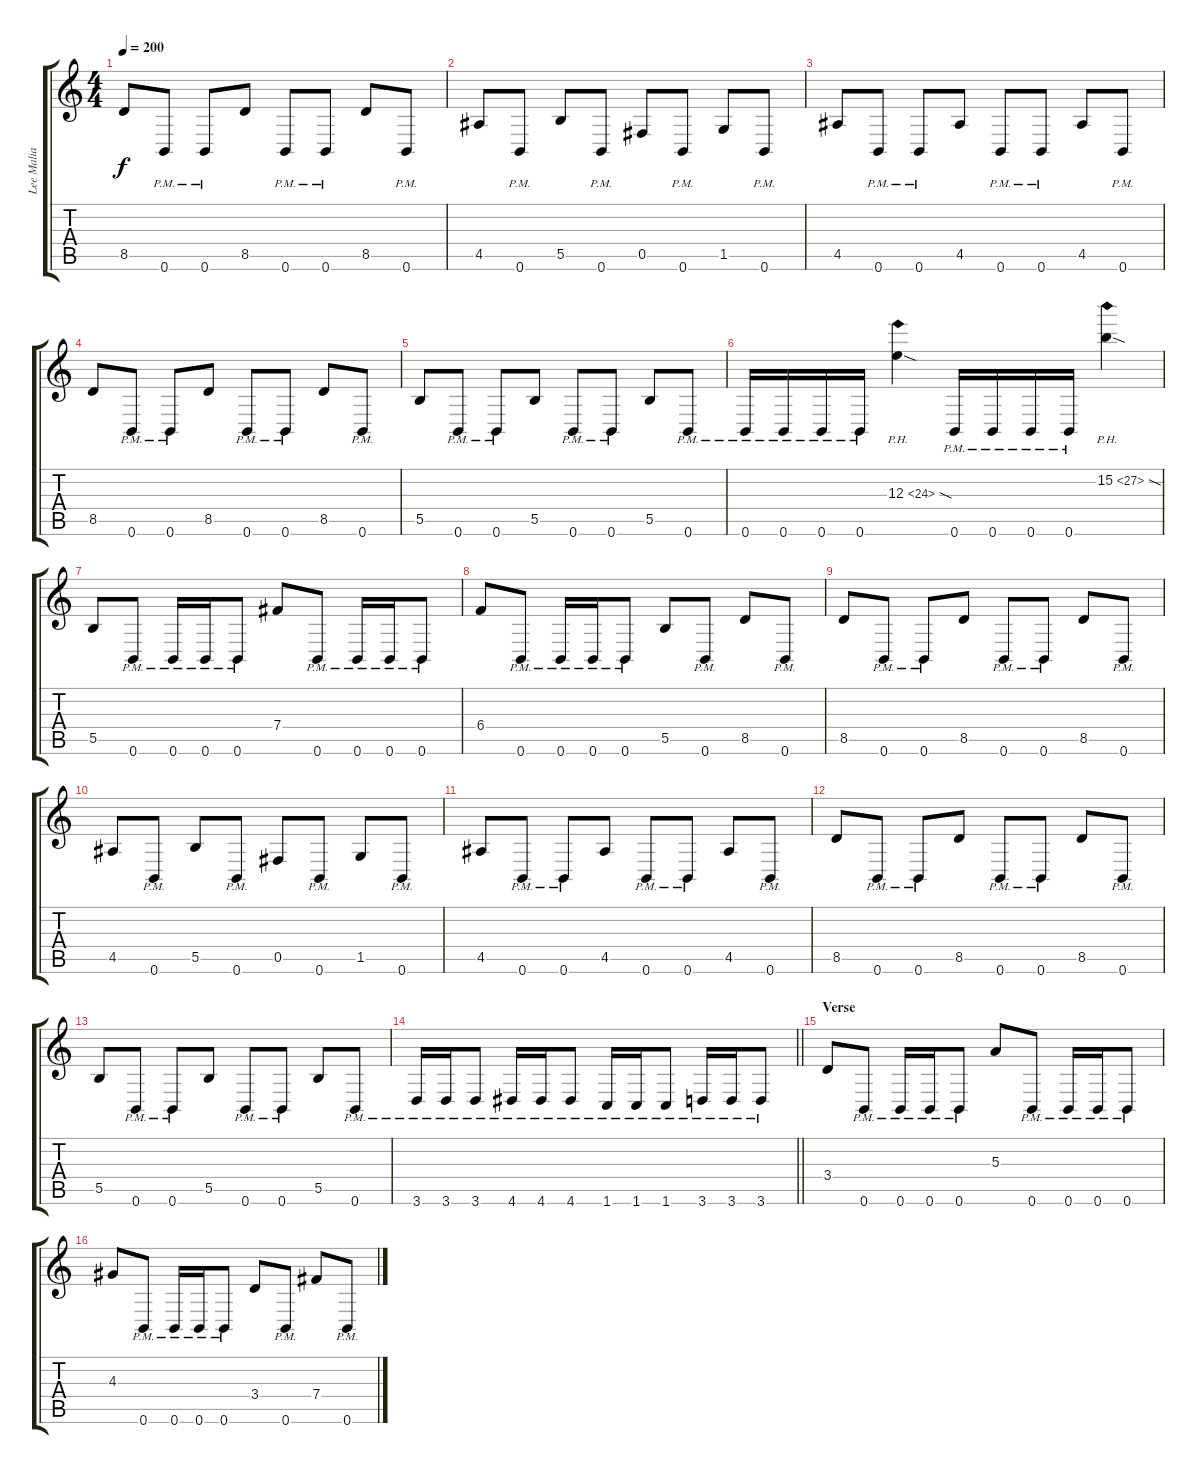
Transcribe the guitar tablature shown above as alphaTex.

\track ("Lee Malia" "Lee Malia") {instrument distortionguitar}
\staff {score tabs}
\tuning (Db4 Ab3 E3 B2 Gb2 B1) {hide}
\ts (4 4)
\tempo 200
\clef g2
\ks c
8.5.8{dy f} 0.6{pm}.8 0.6{pm}.8 8.5.8 0.6{pm}.8 0.6{pm}.8 8.5.8 0.6{pm}.8 |
4.5.8 0.6{pm}.8 5.5.8 0.6{pm}.8 0.5.8 0.6{pm}.8 1.5.8 0.6{pm}.8 |
4.5.8 0.6{pm}.8 0.6{pm}.8 4.5.8 0.6{pm}.8 0.6{pm}.8 4.5.8 0.6{pm}.8 |
8.5.8 0.6{pm}.8 0.6{pm}.8 8.5.8 0.6{pm}.8 0.6{pm}.8 8.5.8 0.6{pm}.8 |
5.5.8 0.6{pm}.8 0.6{pm}.8 5.5.8 0.6{pm}.8 0.6{pm}.8 5.5.8 0.6{pm}.8 |
0.6{pm}.16 0.6{pm}.16 0.6{pm}.16 0.6{pm}.16 12.3{ph 12 sod}.4 0.6{pm}.16 0.6{pm}.16 0.6{pm}.16 0.6{pm}.16 15.2{ph 12 sod}.4 |
5.5.8 0.6{pm}.8 0.6{pm}.16 0.6{pm}.16 0.6{pm}.8 7.4.8 0.6{pm}.8 0.6{pm}.16 0.6{pm}.16 0.6{pm}.8 |
6.4.8 0.6{pm}.8 0.6{pm}.16 0.6{pm}.16 0.6{pm}.8 5.5.8 0.6{pm}.8 8.5.8 0.6{pm}.8 |
8.5.8 0.6{pm}.8 0.6{pm}.8 8.5.8 0.6{pm}.8 0.6{pm}.8 8.5.8 0.6{pm}.8 |
4.5.8 0.6{pm}.8 5.5.8 0.6{pm}.8 0.5.8 0.6{pm}.8 1.5.8 0.6{pm}.8 |
4.5.8 0.6{pm}.8 0.6{pm}.8 4.5.8 0.6{pm}.8 0.6{pm}.8 4.5.8 0.6{pm}.8 |
8.5.8 0.6{pm}.8 0.6{pm}.8 8.5.8 0.6{pm}.8 0.6{pm}.8 8.5.8 0.6{pm}.8 |
5.5.8 0.6{pm}.8 0.6{pm}.8 5.5.8 0.6{pm}.8 0.6{pm}.8 5.5.8 0.6{pm}.8 |
\barLineRight lightlight
3.6{pm}.16 3.6{pm}.16 3.6{pm}.8 4.6{pm}.16 4.6{pm}.16 4.6{pm}.8 1.6{pm}.16 1.6{pm}.16 1.6{pm}.8 3.6{pm}.16 3.6{pm}.16 3.6{pm}.8 |
\section ("" "Verse")
3.4.8 0.6{pm}.8 0.6{pm}.16 0.6{pm}.16 0.6{pm}.8 5.3.8 0.6{pm}.8 0.6{pm}.16 0.6{pm}.16 0.6{pm}.8 |
4.3.8 0.6{pm}.8 0.6{pm}.16 0.6{pm}.16 0.6{pm}.8 3.4.8 0.6{pm}.8 7.4.8 0.6{pm}.8
